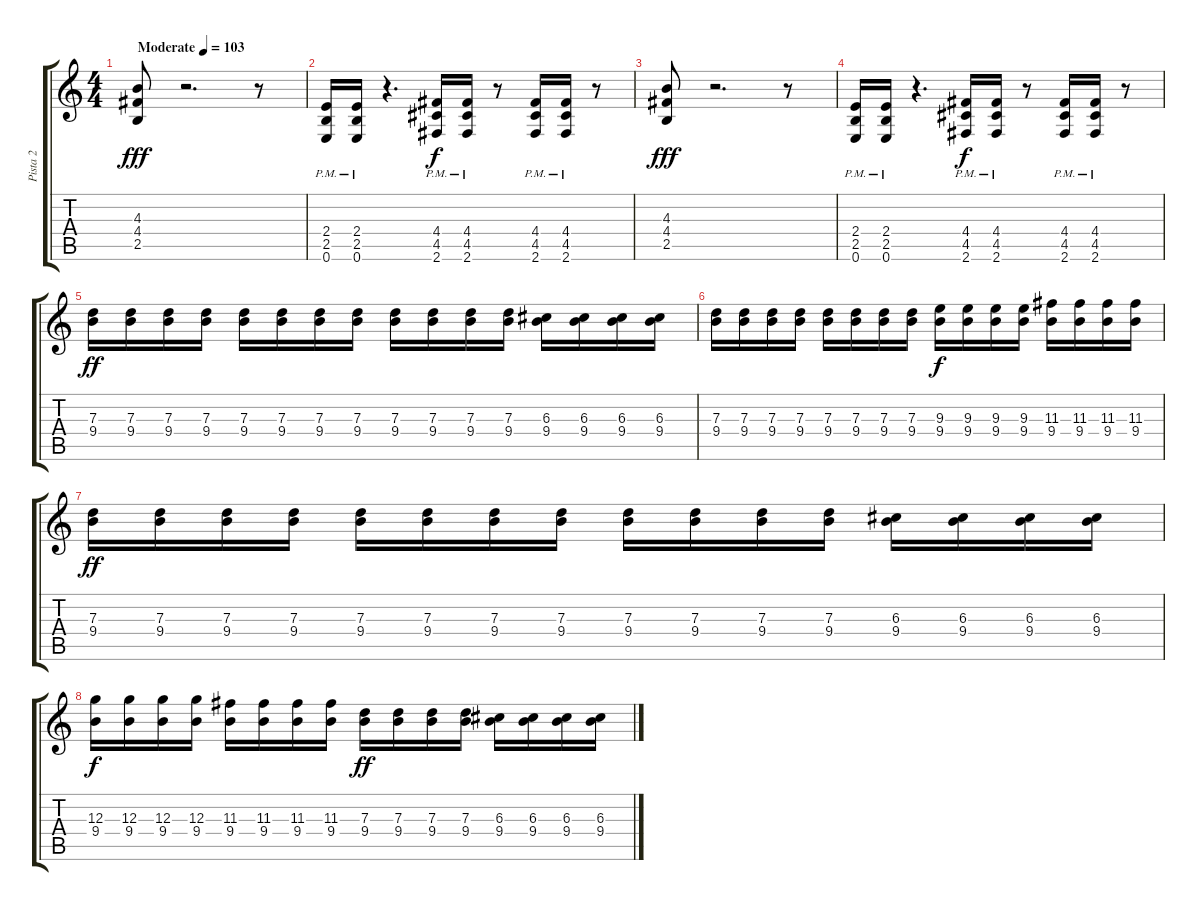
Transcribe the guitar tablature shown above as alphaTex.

\track ("Pista 2" "Pista 2") {instrument distortionguitar}
\staff {score tabs}
\tuning (E4 B3 G3 D3 A2 E2) {hide}
\ts (4 4)
\tempo (103 "Moderate")
\clef g2
\ks c
(4.3 4.4 2.5).8{dy fff instrument distortionguitar} r.2{d} r.8 |
(2.4{pm} 2.5{pm} 0.6{pm}).16 (2.4{pm} 2.5{pm} 0.6{pm}).16 r.4{d} (4.4{pm} 4.5{pm} 2.6{pm}).16{dy f} (4.4{pm} 4.5{pm} 2.6{pm}).16 r.8 (4.4{pm} 4.5{pm} 2.6{pm}).16 (4.4{pm} 4.5{pm} 2.6{pm}).16 r.8 |
(4.3 4.4 2.5).8{dy fff} r.2{d} r.8 |
(2.4{pm} 2.5{pm} 0.6{pm}).16 (2.4{pm} 2.5{pm} 0.6{pm}).16 r.4{d} (4.4{pm} 4.5{pm} 2.6{pm}).16{dy f} (4.4{pm} 4.5{pm} 2.6{pm}).16 r.8 (4.4{pm} 4.5{pm} 2.6{pm}).16 (4.4{pm} 4.5{pm} 2.6{pm}).16 r.8 |
(7.3 9.4).16{dy ff} (7.3 9.4).16 (7.3 9.4).16 (7.3 9.4).16 (7.3 9.4).16 (7.3 9.4).16 (7.3 9.4).16 (7.3 9.4).16 (7.3 9.4).16 (7.3 9.4).16 (7.3 9.4).16 (7.3 9.4).16 (6.3 9.4).16 (6.3 9.4).16 (6.3 9.4).16 (6.3 9.4).16 |
(7.3 9.4).16 (7.3 9.4).16 (7.3 9.4).16 (7.3 9.4).16 (7.3 9.4).16 (7.3 9.4).16 (7.3 9.4).16 (7.3 9.4).16 (9.3 9.4).16{dy f} (9.3 9.4).16 (9.3 9.4).16 (9.3 9.4).16 (11.3 9.4).16 (11.3 9.4).16 (11.3 9.4).16 (11.3 9.4).16 |
(7.3 9.4).16{dy ff} (7.3 9.4).16 (7.3 9.4).16 (7.3 9.4).16 (7.3 9.4).16 (7.3 9.4).16 (7.3 9.4).16 (7.3 9.4).16 (7.3 9.4).16 (7.3 9.4).16 (7.3 9.4).16 (7.3 9.4).16 (6.3 9.4).16 (6.3 9.4).16 (6.3 9.4).16 (6.3 9.4).16 |
(12.3 9.4).16{dy f} (12.3 9.4).16 (12.3 9.4).16 (12.3 9.4).16 (11.3 9.4).16 (11.3 9.4).16 (11.3 9.4).16 (11.3 9.4).16 (7.3 9.4).16{dy ff} (7.3 9.4).16 (7.3 9.4).16 (7.3 9.4).16 (6.3 9.4).16 (6.3 9.4).16 (6.3 9.4).16 (6.3 9.4).16
